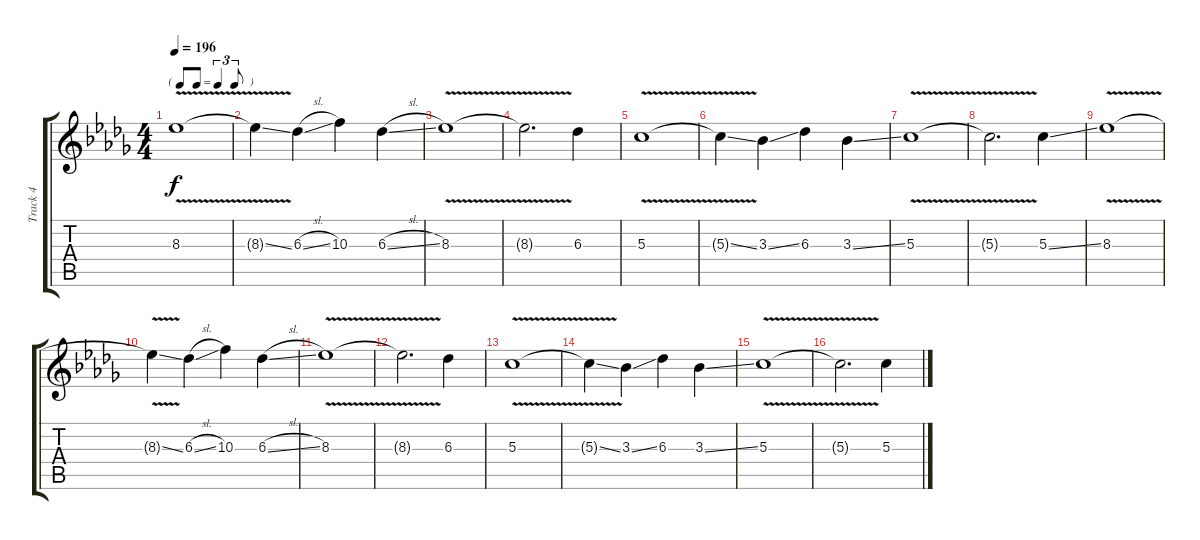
\track ("Track 4" "Track 4") {instrument distortionguitar}
\staff {score tabs}
\tuning (E4 B3 G3 D3 A2 E2) {hide}
\ts (4 4)
\tf triplet8th
\tempo 196
\clef g2
\ks db
8.3{v}.1{dy f} |
8.3{ss t}.4 6.3{sl}.4 10.3.4 6.3{sl}.4 |
8.3{v}.1 |
8.3{t}.2{d} 6.3.4 |
5.3{v}.1 |
5.3{ss t}.4 3.3{ss}.4 6.3.4 3.3{ss}.4 |
5.3{v}.1 |
5.3{t}.2{d} 5.3{ss}.4 |
8.3{v}.1 |
8.3{ss t}.4 6.3{sl}.4 10.3.4 6.3{sl}.4 |
8.3{v}.1 |
8.3{t}.2{d} 6.3.4 |
5.3{v}.1 |
5.3{ss t}.4 3.3{ss}.4 6.3.4 3.3{ss}.4 |
5.3{v}.1 |
5.3{t}.2{d} 5.3{ss}.4
